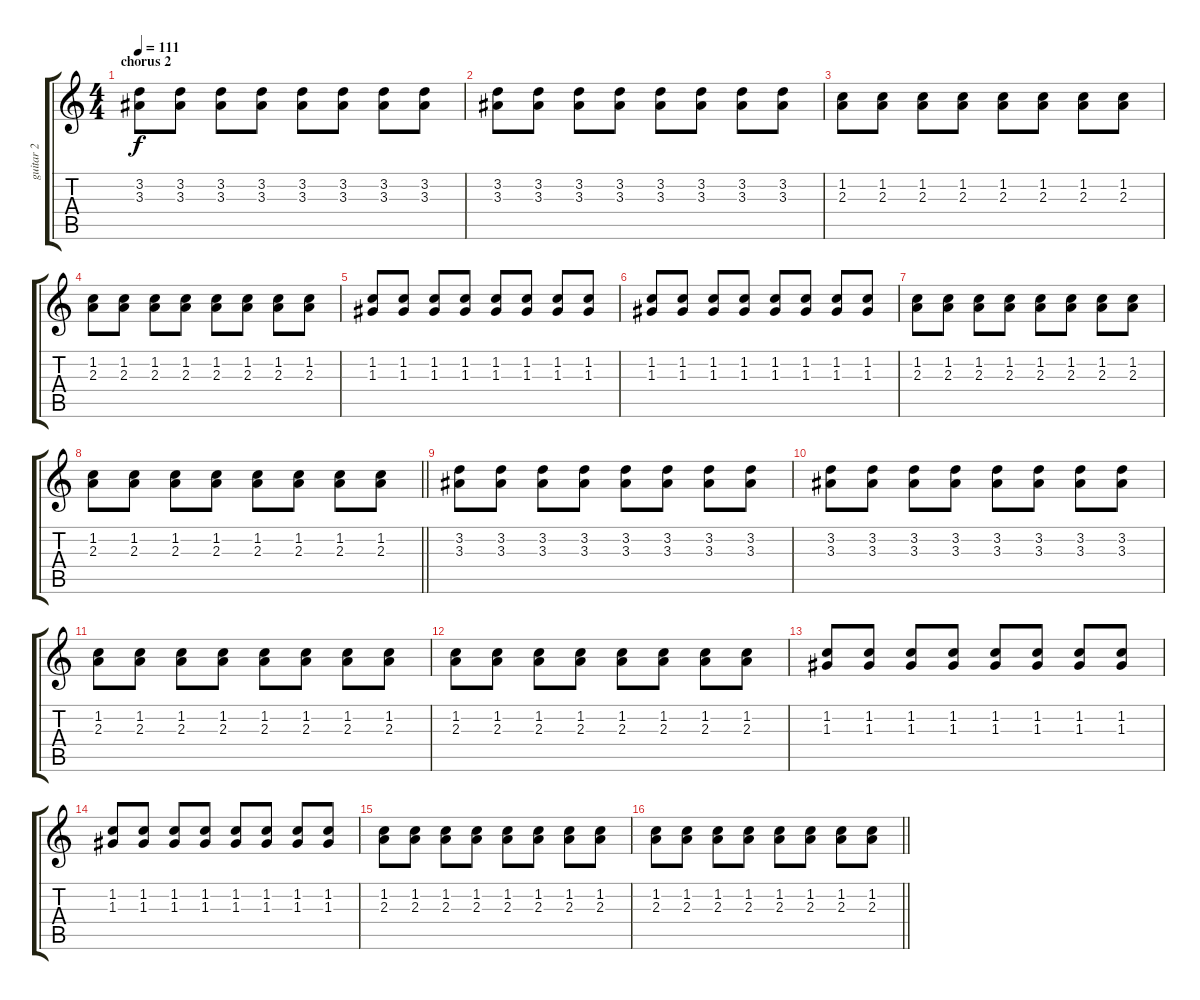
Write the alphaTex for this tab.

\track ("guitar 2" "guitar 2") {instrument overdrivenguitar}
\staff {score tabs}
\tuning (E4 B3 G3 D3 A2 C2) {hide}
\ts (4 4)
\section ("" "chorus 2")
\tempo 111
\clef g2
\ks c
(3.2 3.3).8{dy f volume 8 instrument overdrivenguitar} (3.2 3.3).8 (3.2 3.3).8 (3.2 3.3).8 (3.2 3.3).8 (3.2 3.3).8 (3.2 3.3).8 (3.2 3.3).8 |
(3.2 3.3).8 (3.2 3.3).8 (3.2 3.3).8 (3.2 3.3).8 (3.2 3.3).8 (3.2 3.3).8 (3.2 3.3).8 (3.2 3.3).8 |
(1.2 2.3).8 (1.2 2.3).8 (1.2 2.3).8 (1.2 2.3).8 (1.2 2.3).8 (1.2 2.3).8 (1.2 2.3).8 (1.2 2.3).8 |
(1.2 2.3).8 (1.2 2.3).8 (1.2 2.3).8 (1.2 2.3).8 (1.2 2.3).8 (1.2 2.3).8 (1.2 2.3).8 (1.2 2.3).8 |
(1.2 1.3).8 (1.2 1.3).8 (1.2 1.3).8 (1.2 1.3).8 (1.2 1.3).8 (1.2 1.3).8 (1.2 1.3).8 (1.2 1.3).8 |
(1.2 1.3).8 (1.2 1.3).8 (1.2 1.3).8 (1.2 1.3).8 (1.2 1.3).8 (1.2 1.3).8 (1.2 1.3).8 (1.2 1.3).8 |
(1.2 2.3).8 (1.2 2.3).8 (1.2 2.3).8 (1.2 2.3).8 (1.2 2.3).8 (1.2 2.3).8 (1.2 2.3).8 (1.2 2.3).8 |
\barLineRight lightlight
(1.2 2.3).8 (1.2 2.3).8 (1.2 2.3).8 (1.2 2.3).8 (1.2 2.3).8 (1.2 2.3).8 (1.2 2.3).8 (1.2 2.3).8 |
(3.2 3.3).8 (3.2 3.3).8 (3.2 3.3).8 (3.2 3.3).8 (3.2 3.3).8 (3.2 3.3).8 (3.2 3.3).8 (3.2 3.3).8 |
(3.2 3.3).8 (3.2 3.3).8 (3.2 3.3).8 (3.2 3.3).8 (3.2 3.3).8 (3.2 3.3).8 (3.2 3.3).8 (3.2 3.3).8 |
(1.2 2.3).8 (1.2 2.3).8 (1.2 2.3).8 (1.2 2.3).8 (1.2 2.3).8 (1.2 2.3).8 (1.2 2.3).8 (1.2 2.3).8 |
(1.2 2.3).8 (1.2 2.3).8 (1.2 2.3).8 (1.2 2.3).8 (1.2 2.3).8 (1.2 2.3).8 (1.2 2.3).8 (1.2 2.3).8 |
(1.2 1.3).8 (1.2 1.3).8 (1.2 1.3).8 (1.2 1.3).8 (1.2 1.3).8 (1.2 1.3).8 (1.2 1.3).8 (1.2 1.3).8 |
(1.2 1.3).8 (1.2 1.3).8 (1.2 1.3).8 (1.2 1.3).8 (1.2 1.3).8 (1.2 1.3).8 (1.2 1.3).8 (1.2 1.3).8 |
(1.2 2.3).8 (1.2 2.3).8 (1.2 2.3).8 (1.2 2.3).8 (1.2 2.3).8 (1.2 2.3).8 (1.2 2.3).8 (1.2 2.3).8 |
\barLineRight lightlight
(1.2 2.3).8 (1.2 2.3).8 (1.2 2.3).8 (1.2 2.3).8 (1.2 2.3).8 (1.2 2.3).8 (1.2 2.3).8 (1.2 2.3).8
